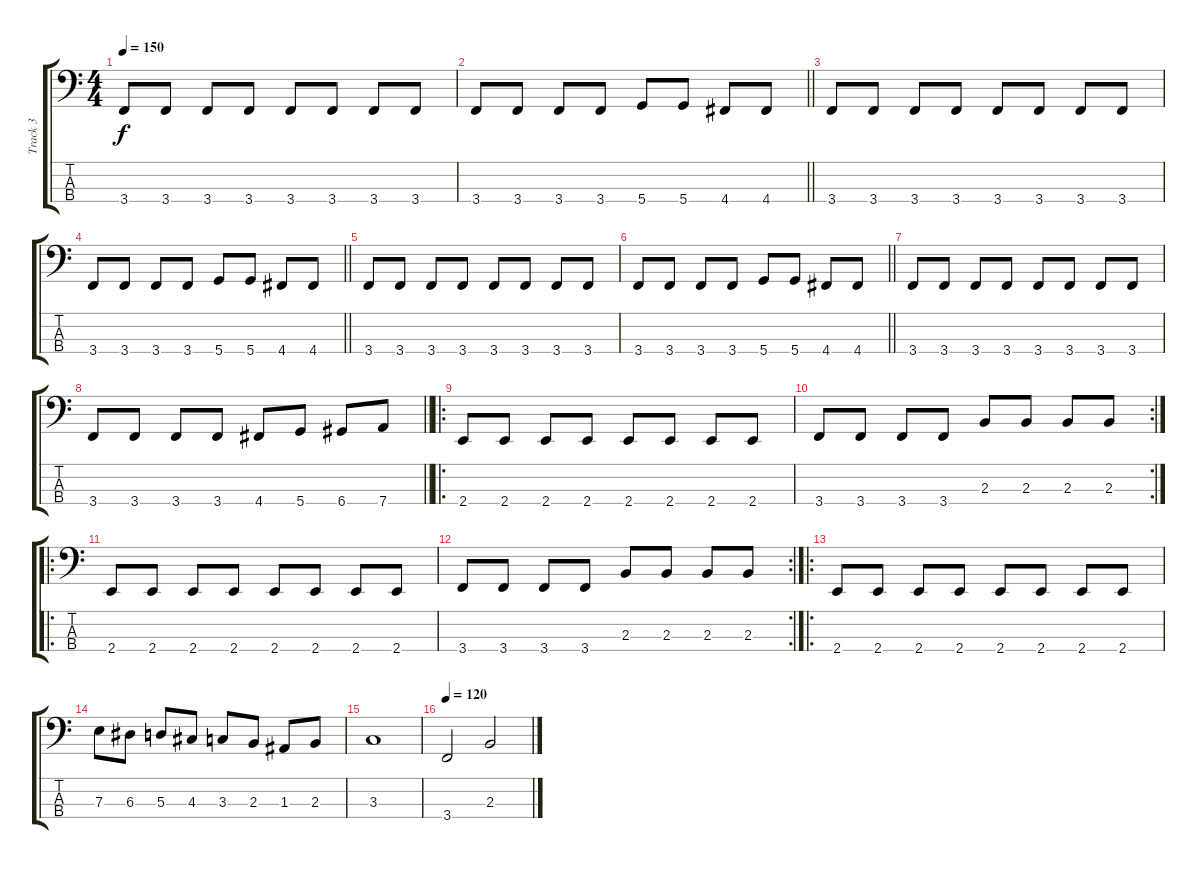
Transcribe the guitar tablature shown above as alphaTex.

\track ("Track 3" "Track 3") {instrument electricbassfinger}
\staff {score tabs}
\tuning (G2 D2 A1 D1) {hide}
\ts (4 4)
\tempo 150
\clef f4
\ks c
3.4.8{dy f} 3.4.8 3.4.8 3.4.8 3.4.8 3.4.8 3.4.8 3.4.8 |
\barLineRight lightlight
3.4.8 3.4.8 3.4.8 3.4.8 5.4.8 5.4.8 4.4.8 4.4.8 |
3.4.8 3.4.8 3.4.8 3.4.8 3.4.8 3.4.8 3.4.8 3.4.8 |
\barLineRight lightlight
3.4.8 3.4.8 3.4.8 3.4.8 5.4.8 5.4.8 4.4.8 4.4.8 |
3.4.8 3.4.8 3.4.8 3.4.8 3.4.8 3.4.8 3.4.8 3.4.8 |
\barLineRight lightlight
3.4.8 3.4.8 3.4.8 3.4.8 5.4.8 5.4.8 4.4.8 4.4.8 |
3.4.8 3.4.8 3.4.8 3.4.8 3.4.8 3.4.8 3.4.8 3.4.8 |
\barLineRight lightlight
3.4.8 3.4.8 3.4.8 3.4.8 4.4.8 5.4.8 6.4.8 7.4.8 |
\ro
2.4.8 2.4.8 2.4.8 2.4.8 2.4.8 2.4.8 2.4.8 2.4.8 |
\rc 2
3.4.8 3.4.8 3.4.8 3.4.8 2.3.8 2.3.8 2.3.8 2.3.8 |
\ro
2.4.8 2.4.8 2.4.8 2.4.8 2.4.8 2.4.8 2.4.8 2.4.8 |
\rc 2
3.4.8 3.4.8 3.4.8 3.4.8 2.3.8 2.3.8 2.3.8 2.3.8 |
\ro
2.4.8 2.4.8 2.4.8 2.4.8 2.4.8 2.4.8 2.4.8 2.4.8 |
7.3.8 6.3.8 5.3.8 4.3.8 3.3.8 2.3.8 1.3.8 2.3.8 |
3.3.1 |
\tempo 120
3.4.2 2.3.2
